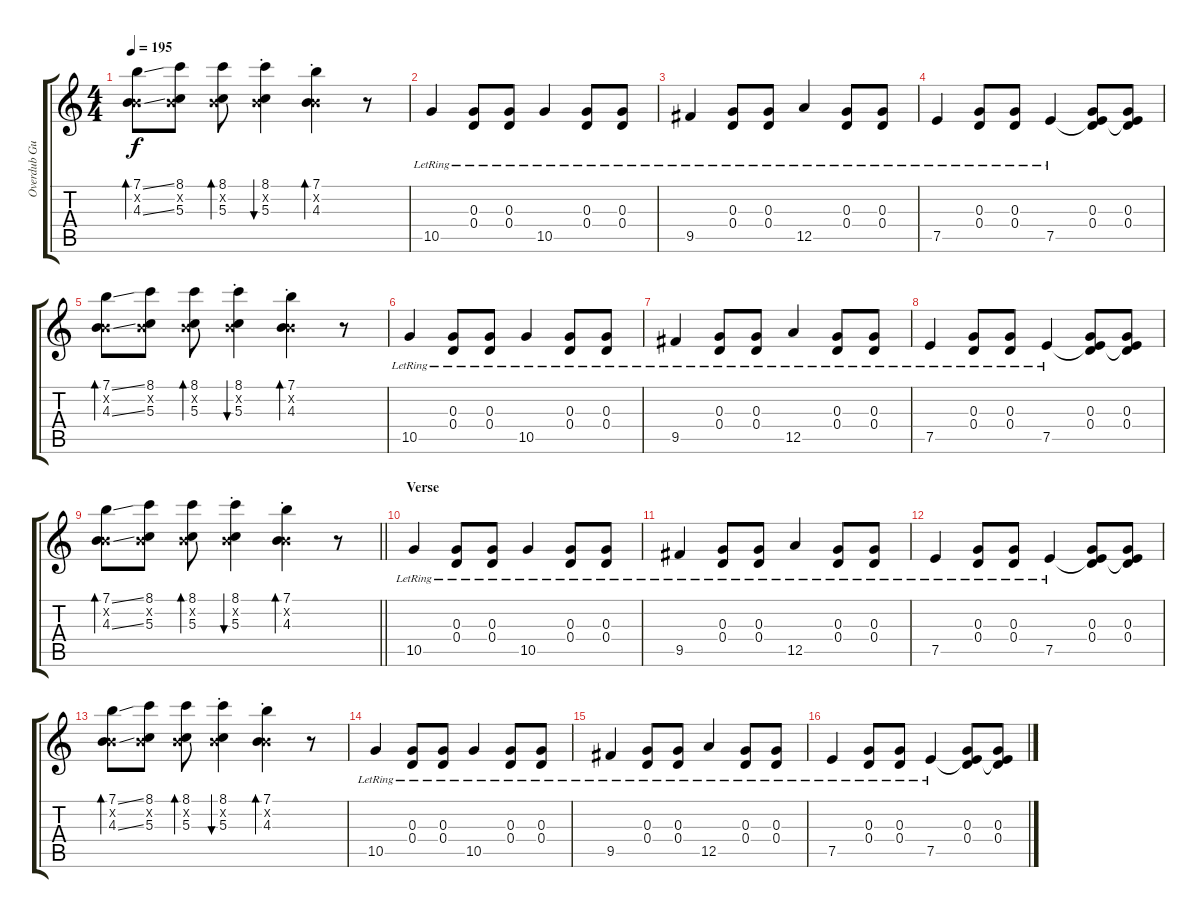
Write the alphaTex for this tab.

\track ("Overdub Guitar 2" "Overdub Gu") {instrument acousticguitarsteel}
\staff {score tabs}
\tuning (E4 B3 G3 D3 A2 E2) {hide}
\ts (4 4)
\tempo 195
\clef g2
\ks c
(7.1{ss} 0.2{x} 4.3{ss}).8{bd 60 dy f volume 8} (8.1 0.2{x} 5.3).8 (8.1 0.2{x} 5.3).8{bd 60} (8.1{st} 0.2{x} 5.3{st}).4{bu 60} (7.1{st} 0.2{x} 4.3{st}).4{bd 60} r.8{volume 9} |
10.5{lr}.4 (0.3{lr} 0.4{lr}).8 (0.3{lr} 0.4{lr}).8 10.5{lr}.4 (0.3{lr} 0.4{lr}).8 (0.3{lr} 0.4{lr}).8 |
9.5{lr}.4 (0.3{lr} 0.4{lr}).8 (0.3{lr} 0.4{lr}).8 12.5{lr}.4 (0.3{lr} 0.4{lr}).8 (0.3{lr} 0.4{lr}).8 |
7.5{lr}.4 (0.3{lr} 0.4{lr}).8 (0.3{lr} 0.4{lr}).8 7.5{lr}.4 (0.3 0.4 7.5{t}).8 (0.3 0.4 7.5{t}).8 |
(7.1{ss} 0.2{x} 4.3{ss}).8{bd 60 volume 8} (8.1 0.2{x} 5.3).8 (8.1 0.2{x} 5.3).8{bd 60} (8.1{st} 0.2{x} 5.3{st}).4{bu 60} (7.1{st} 0.2{x} 4.3{st}).4{bd 60} r.8{volume 9} |
10.5{lr}.4 (0.3{lr} 0.4{lr}).8 (0.3{lr} 0.4{lr}).8 10.5{lr}.4 (0.3{lr} 0.4{lr}).8 (0.3{lr} 0.4{lr}).8 |
9.5{lr}.4 (0.3{lr} 0.4{lr}).8 (0.3{lr} 0.4{lr}).8 12.5{lr}.4 (0.3{lr} 0.4{lr}).8 (0.3{lr} 0.4{lr}).8 |
7.5{lr}.4 (0.3{lr} 0.4{lr}).8 (0.3{lr} 0.4{lr}).8 7.5{lr}.4 (0.3 0.4 7.5{t}).8 (0.3 0.4 7.5{t}).8 |
\barLineRight lightlight
(7.1{ss} 0.2{x} 4.3{ss}).8{bd 60 volume 8} (8.1 0.2{x} 5.3).8 (8.1 0.2{x} 5.3).8{bd 60} (8.1{st} 0.2{x} 5.3{st}).4{bu 60} (7.1{st} 0.2{x} 4.3{st}).4{bd 60} r.8{volume 9} |
\section ("" "Verse")
10.5{lr}.4 (0.3{lr} 0.4{lr}).8 (0.3{lr} 0.4{lr}).8 10.5{lr}.4 (0.3{lr} 0.4{lr}).8 (0.3{lr} 0.4{lr}).8 |
9.5{lr}.4 (0.3{lr} 0.4{lr}).8 (0.3{lr} 0.4{lr}).8 12.5{lr}.4 (0.3{lr} 0.4{lr}).8 (0.3{lr} 0.4{lr}).8 |
7.5{lr}.4 (0.3{lr} 0.4{lr}).8 (0.3{lr} 0.4{lr}).8 7.5{lr}.4 (0.3 0.4 7.5{t}).8 (0.3 0.4 7.5{t}).8 |
(7.1{ss} 0.2{x} 4.3{ss}).8{bd 60 volume 8} (8.1 0.2{x} 5.3).8 (8.1 0.2{x} 5.3).8{bd 60} (8.1{st} 0.2{x} 5.3{st}).4{bu 60} (7.1{st} 0.2{x} 4.3{st}).4{bd 60} r.8{volume 9} |
10.5{lr}.4 (0.3{lr} 0.4{lr}).8 (0.3{lr} 0.4{lr}).8 10.5{lr}.4 (0.3{lr} 0.4{lr}).8 (0.3{lr} 0.4{lr}).8 |
9.5{lr}.4 (0.3{lr} 0.4{lr}).8 (0.3{lr} 0.4{lr}).8 12.5{lr}.4 (0.3{lr} 0.4{lr}).8 (0.3{lr} 0.4{lr}).8 |
7.5{lr}.4 (0.3{lr} 0.4{lr}).8 (0.3{lr} 0.4{lr}).8 7.5{lr}.4 (0.3 0.4 7.5{t}).8 (0.3 0.4 7.5{t}).8
